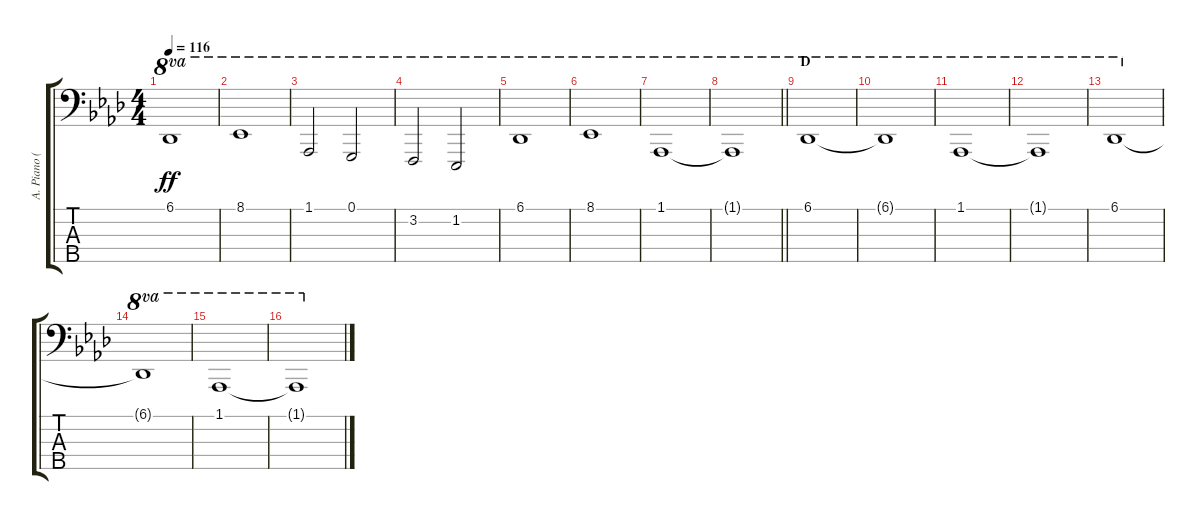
\track ("A. Piano (Left Hand)" "A. Piano (") {instrument acousticgrandpiano}
\staff {score tabs}
\tuning (G2 D2 A1 E1 B0) {hide}
\ts (4 4)
\tempo 116
\clef f4
\ks ab
6.1.1{ot 8va dy ff} |
8.1.1{ot 8va} |
1.1.2{ot 8va} 0.1.2{ot 8va} |
3.2.2{ot 8va} 1.2.2{ot 8va} |
6.1.1{ot 8va} |
8.1.1{ot 8va} |
1.1.1{ot 8va} |
\barLineRight lightlight
1.1{t}.1{ot 8va} |
\section ("" "D")
6.1.1{ot 8va} |
6.1{t}.1{ot 8va} |
1.1.1{ot 8va} |
1.1{t}.1{ot 8va} |
6.1.1{ot 8va} |
6.1{t}.1{ot 8va} |
1.1.1{ot 8va} |
1.1{t}.1{ot 8va}
